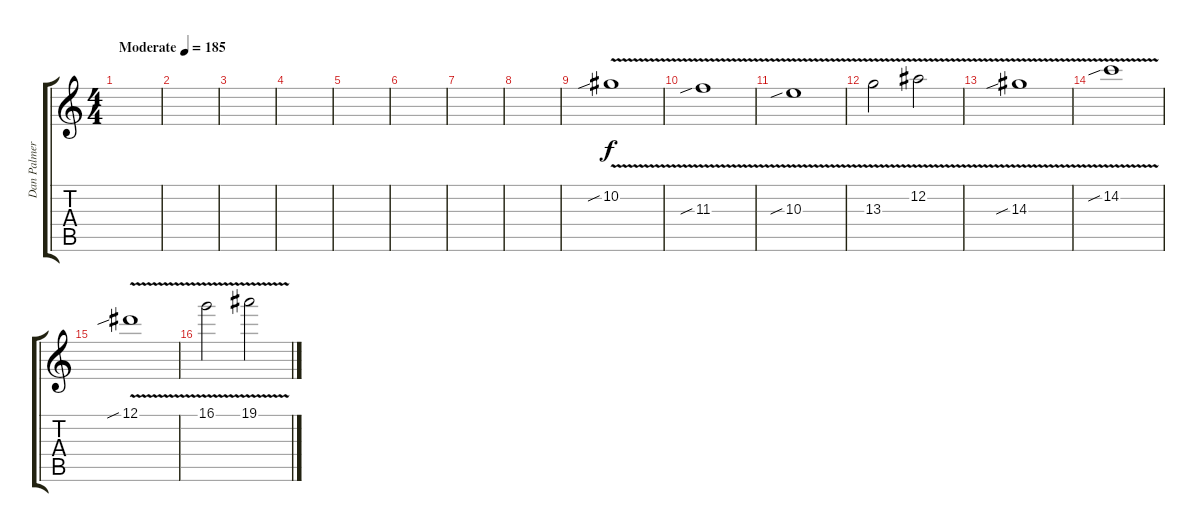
\track ("Dan Palmer" "Dan Palmer") {instrument distortionguitar}
\staff {score tabs}
\tuning (Eb4 Bb3 Gb3 Db3 Ab2 Eb2) {hide}
\ts (4 4)
\tempo (185 "Moderate")
\clef g2
\ks c
|
|
|
|
|
|
|
|
10.2{v sib}.1 |
11.3{v sib}.1 |
10.3{v sib}.1 |
13.3{v}.2 12.2{v}.2 |
14.3{v sib}.1 |
14.2{v sib}.1 |
12.1{v sib}.1 |
16.1{v}.2 19.1{v}.2
